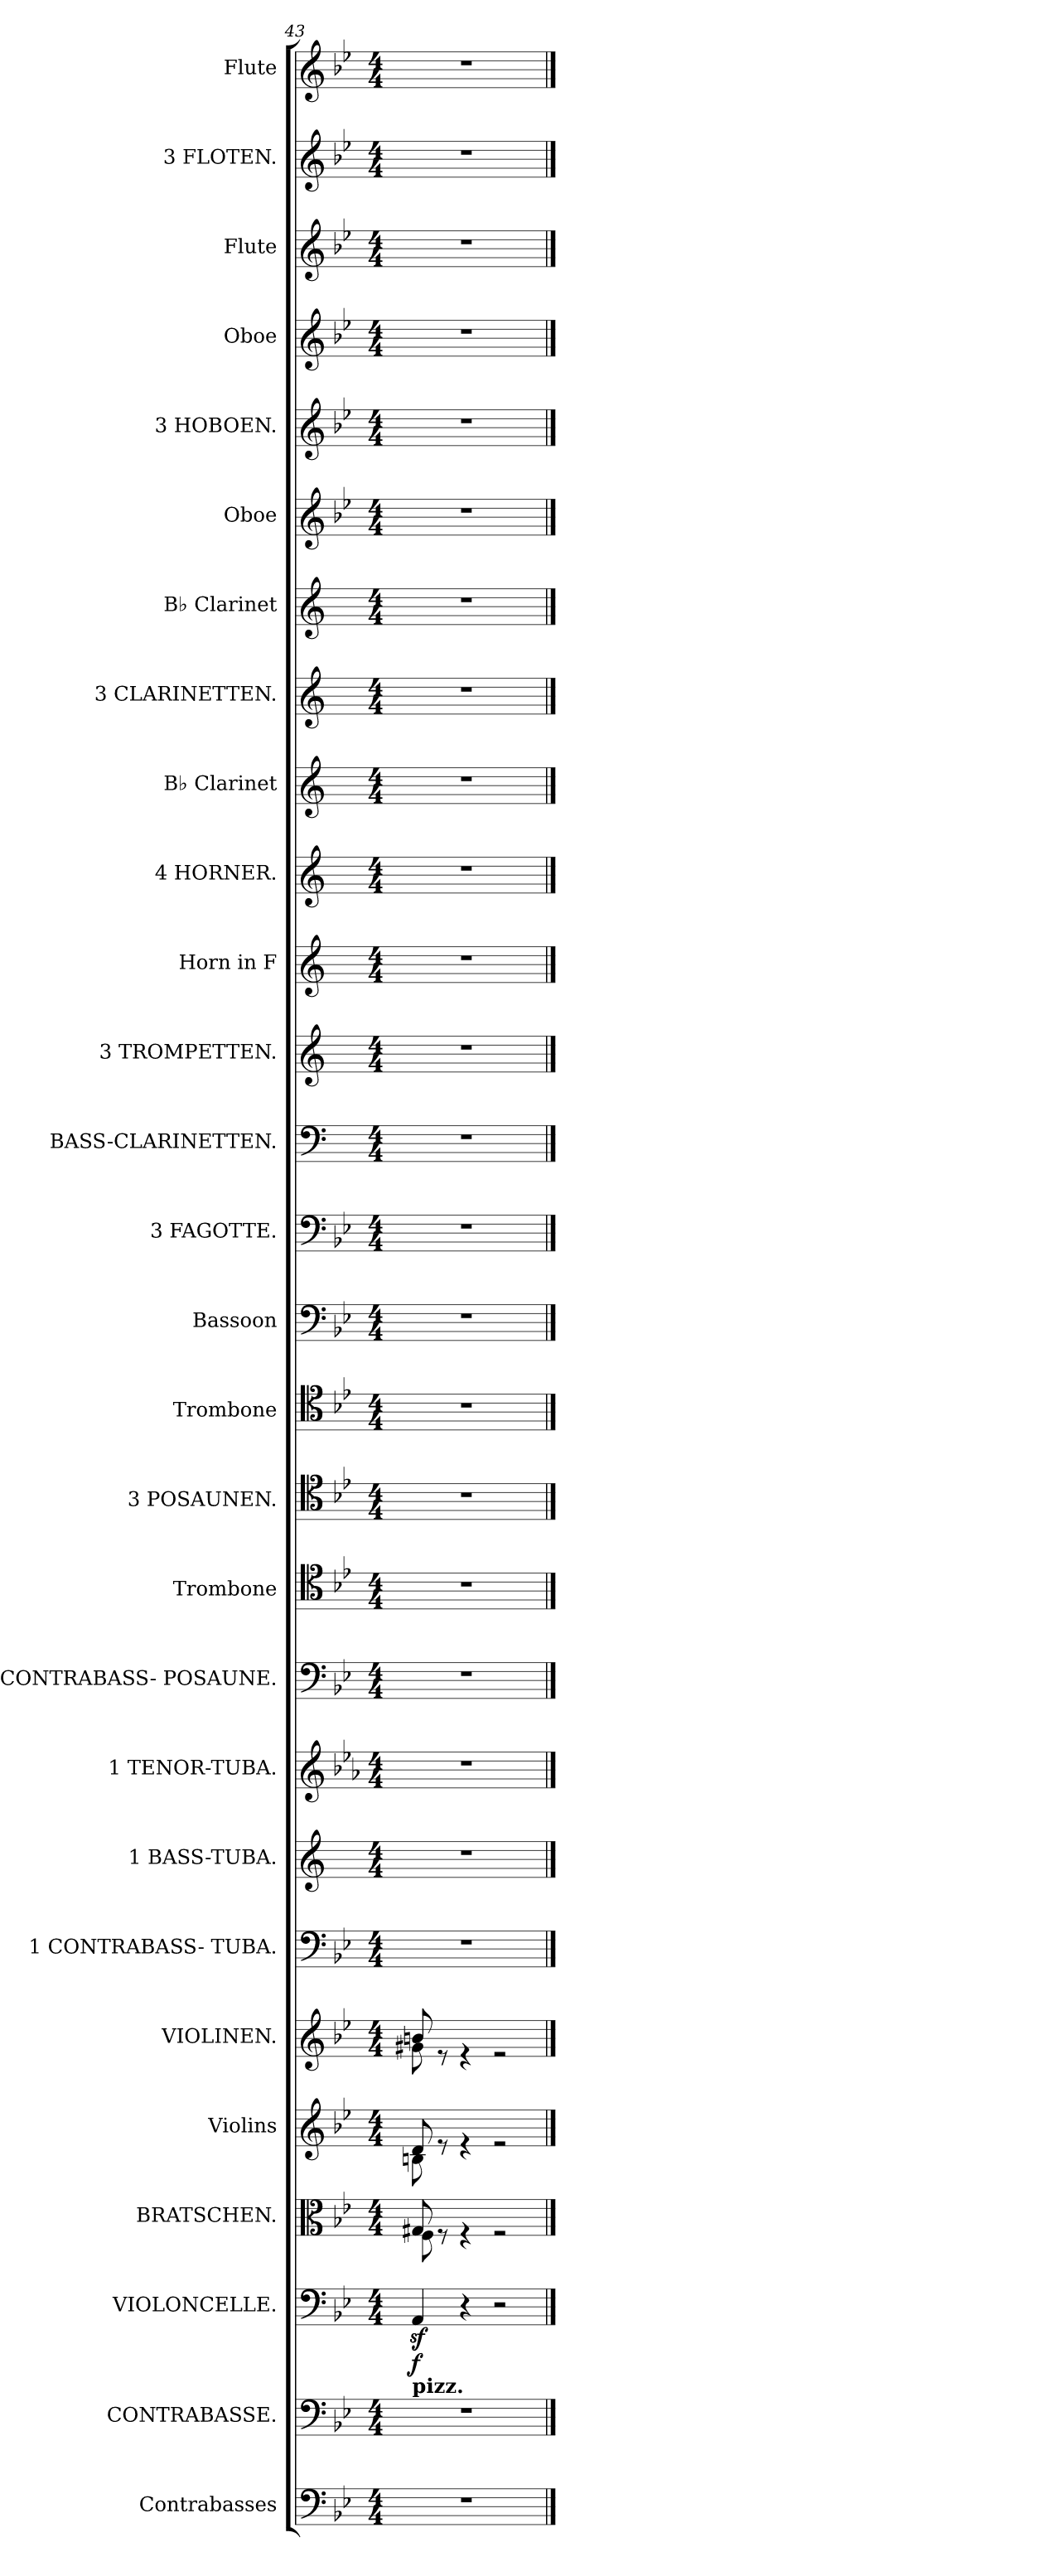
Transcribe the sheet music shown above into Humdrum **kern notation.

**kern	**kern	**kern	**dynam	**kern	**kern	**kern	**kern	**kern	**kern	**kern	**kern	**kern	**kern	**kern	**kern	**kern	**kern	**kern	**kern	**kern	**kern	**kern	**kern	**kern	**kern	**kern	**kern	**kern
*part28	*part27	*part26	*part26	*part25	*part24	*part23	*part22	*part21	*part20	*part19	*part18	*part17	*part16	*part15	*part14	*part13	*part12	*part11	*part10	*part9	*part8	*part7	*part6	*part5	*part4	*part3	*part2	*part1
*staff28	*staff27	*staff26	*staff26	*staff25	*staff24	*staff23	*staff22	*staff21	*staff20	*staff19	*staff18	*staff17	*staff16	*staff15	*staff14	*staff13	*staff12	*staff11	*staff10	*staff9	*staff8	*staff7	*staff6	*staff5	*staff4	*staff3	*staff2	*staff1
*I"Contrabasses	*I"CONTRABASSE.	*I"VIOLONCELLE.	*	*I"BRATSCHEN.	*I"Violins	*I"VIOLINEN.	*I"1 CONTRABASS- TUBA.	*I"1 BASS-TUBA.	*I"1 TENOR-TUBA.	*I"1 CONTRABASS- POSAUNE.	*I"Trombone	*I"3 POSAUNEN.	*I"Trombone	*I"Bassoon	*I"3 FAGOTTE.	*I"BASS-CLARINETTEN.	*I"3 TROMPETTEN.	*I"Horn in F	*I"4 HORNER.	*I"B♭ Clarinet	*I"3 CLARINETTEN.	*I"B♭ Clarinet	*I"Oboe	*I"3 HOBOEN.	*I"Oboe	*I"Flute	*I"3 FLOTEN.	*I"Flute
*I'Cbs.	*I'CB.	*I'Vc.	*	*I'Br.	*	*I'Viol.	*I'CB.Tub.	*I'Tba	*I'4 Tub.	*I'CB.Pos.	*	*I'Pos.2.	*	*I'Bsn	*I'3 Fag.	*I'Bs.Cl.	*I'Tromp.	*I'Hn	*I'4 Hr.	*I'Cl.3.	*I'Cl.2.	*I'Cl.1.	*	*I'Hob.2.	*	*I'Fl.3.	*I'Fl.2.	*I'Fl.1.
*clefF4	*clefF4	*clefF4	*	*clefC3	*clefG2	*clefG2	*clefF4	*clefG2	*clefG2	*clefF4	*clefC4	*clefC4	*clefC4	*clefF4	*clefF4	*clefF4	*clefG2	*clefG2	*clefG2	*clefG2	*clefG2	*clefG2	*clefG2	*clefG2	*clefG2	*clefG2	*clefG2	*clefG2
*ITrd7c12	*ITrd7c12	*	*	*	*	*	*	*	*ITrd12c21	*	*	*	*	*	*	*ITrd1c2	*ITrd-3c-5	*ITrd4c7	*ITrd4c7	*ITrd1c2	*ITrd1c2	*ITrd1c2	*	*	*	*	*	*
*k[b-e-]	*k[b-e-]	*k[b-e-]	*	*k[b-e-]	*k[b-e-]	*k[b-e-]	*k[b-e-]	*k[]	*k[b-e-a-]	*k[b-e-]	*k[b-e-]	*k[b-e-]	*k[b-e-]	*k[b-e-]	*k[b-e-]	*k[b-e-]	*k[b-]	*k[b-]	*k[b-]	*k[b-e-]	*k[b-e-]	*k[b-e-]	*k[b-e-]	*k[b-e-]	*k[b-e-]	*k[b-e-]	*k[b-e-]	*k[b-e-]
*M4/4	*M4/4	*M4/4	*	*M4/4	*M4/4	*M4/4	*M4/4	*M4/4	*M4/4	*M4/4	*M4/4	*M4/4	*M4/4	*M4/4	*M4/4	*M4/4	*M4/4	*M4/4	*M4/4	*M4/4	*M4/4	*M4/4	*M4/4	*M4/4	*M4/4	*M4/4	*M4/4	*M4/4
=43	=43	=43	=43	=43	=43	=43	=43	=43	=43	=43	=43	=43	=43	=43	=43	=43	=43	=43	=43	=43	=43	=43	=43	=43	=43	=43	=43	=43
*	*	*	*	*^	*^	*^	*	*	*	*	*	*	*	*	*	*	*	*	*	*	*	*	*	*	*	*	*	*
!	!	!LO:TX:b:B:t=pizz.	!	!	!	!	!	!	!	!	!	!	!	!	!	!	!	!	!	!	!	!	!	!	!	!	!	!	!	!	!
!	!	!	!LO:DY:b	!	!	!	!	!	!	!	!	!	!	!	!	!	!	!	!	!	!	!	!	!	!	!	!	!	!	!	!
*	*	*	*	*	*	*	*	*	*	*	*	*	*	*	*	*	*	*	*	*	*	*	*	*	*	*	*	*	*	*	*^
1r	1r	4AAz</	f	8G#X/	8F\	8d/	8Bn\	8bn/	8g#X\	1r	1r	1r	1r	1r	1r	1r	1r	1r	1r	1r	1r	1r	1r	1r	1r	1r	1r	1r	1r	1r	1r	2ryy
.	.	.	.	8rF	2..ryy	8re	2..ryy	8re	2..ryy	.	.	.	.	.	.	.	.	.	.	.	.	.	.	.	.	.	.	.	.	.	.	.
.	.	4r	.	4rF	.	4re	.	4re	.	.	.	.	.	.	.	.	.	.	.	.	.	.	.	.	.	.	.	.	.	.	.	.
*	*	*	*	*	*	*	*	*	*	*	*	*	*	*	*	*	*	*	*	*	*	*	*	*	*	*	*	*	*	*	*MM35	*
.	.	2r	.	2rF	.	2re	.	2re	.	.	.	.	.	.	.	.	.	.	.	.	.	.	.	.	.	.	.	.	.	.	.	2ryy
*	*	*	*	*v	*v	*	*	*v	*v	*	*	*	*	*	*	*	*	*	*	*	*	*	*	*	*	*	*	*	*	*	*v	*v
*	*	*	*	*	*v	*v	*	*	*	*	*	*	*	*	*	*	*	*	*	*	*	*	*	*	*	*	*	*	*
==	==	==	==	==	==	==	==	==	==	==	==	==	==	==	==	==	==	==	==	==	==	==	==	==	==	==	==	==
*-	*-	*-	*-	*-	*-	*-	*-	*-	*-	*-	*-	*-	*-	*-	*-	*-	*-	*-	*-	*-	*-	*-	*-	*-	*-	*-	*-	*-
